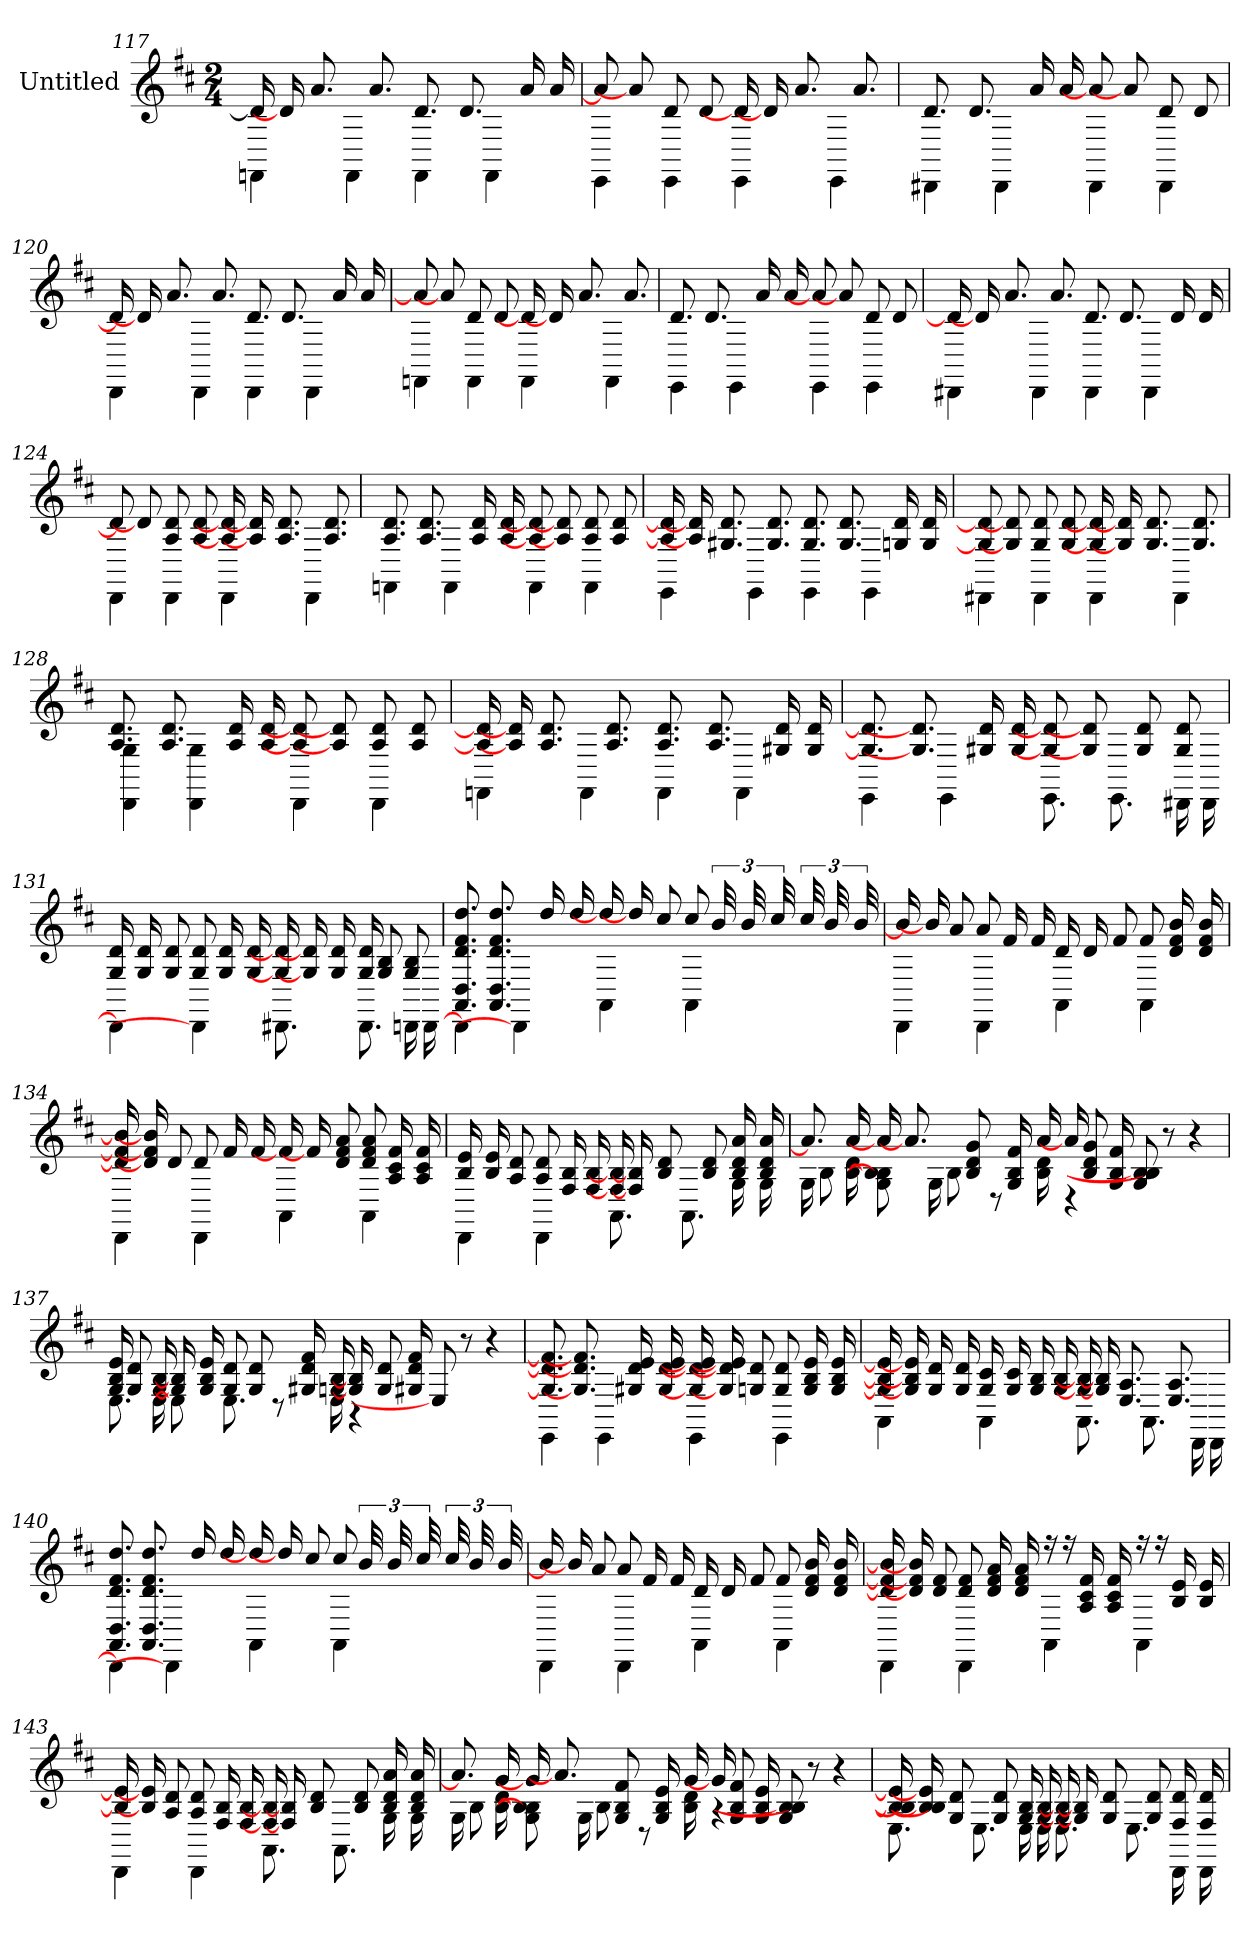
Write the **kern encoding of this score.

**kern
*part1
*staff1
*I"Untitled
*
*k[f#c#]
*M2/4
=117
*^
16d]	4FF
16d]	.
8.a	.
.	4FF
8.a	.
8.d	4FF
8.d	.
.	4FF
16a	.
16a	.
=118	=118
8a]	4EE
8a]	.
8d	4EE
8d	.
16d]	4EE
16d]	.
8.a	.
.	4EE
8.a	.
=119	=119
8.d	4DD#
8.d	.
.	4DD#
16a	.
16a	.
8a]	4DD#
8a]	.
8d	4DD#
8d	.
=120	=120
16d]	4DD
16d]	.
8.a	.
.	4DD
8.a	.
8.d	4DD
8.d	.
.	4DD
16a	.
16a	.
=121	=121
8a]	4FF
8a]	.
8d	4FF
8d	.
16d]	4FF
16d]	.
8.a	.
.	4FF
8.a	.
=122	=122
8.d	4EE
8.d	.
.	4EE
16a	.
16a	.
8a]	4EE
8a]	.
8d	4EE
8d	.
=123	=123
16d]	4DD#
16d]	.
8.a	.
.	4DD#
8.a	.
8.d	4DD#
8.d	.
.	4DD#
16d	.
16d	.
=124	=124
8d]	4DD
8d]	.
8d 8A	4DD
8d 8A	.
16d] 16A]	4DD
16d] 16A]	.
8.d 8.A	.
.	4DD
8.d 8.A	.
=125	=125
8.d 8.A	4FF
8.d 8.A	.
.	4FF
16d 16A	.
16d 16A	.
8d] 8A]	4FF
8d] 8A]	.
8d 8A	4FF
8d 8A	.
=126	=126
16d] 16A]	4EE
16d] 16A]	.
8.d 8.G#	.
.	4EE
8.d 8.G#	.
8.d 8.G#	4EE
8.d 8.G#	.
.	4EE
16d 16G	.
16d 16G	.
=127	=127
8d] 8G]	4DD#
8d] 8G]	.
8d 8G	4DD#
8d 8G	.
16d] 16G]	4DD#
16d] 16G]	.
8.d 8.G	.
.	4DD#
8.d 8.G	.
=128	=128
8.d 8.A	4G 4DD
8.d 8.A	.
.	4G 4DD
16d 16A	.
16d 16A	.
8d] 8A]	4DD
8d] 8A]	.
8d 8A	4DD
8d 8A	.
=129	=129
16d] 16A]	4FF
16d] 16A]	.
8.d 8.A	.
.	4FF
8.d 8.A	.
8.d 8.A	4FF
8.d 8.A	.
.	4FF
16d 16G#	.
16d 16G#	.
=130	=130
8.d] 8.G#]	4EE
8.d] 8.G#]	.
.	4EE
16d 16G#	.
16d 16G#	.
8d] 8G#]	8.EE
8d] 8G#]	.
.	8.EE
8d 8G#	.
8d 8G#	16DD#
.	16DD#
=131	=131
16d 16G	4DD#]
16d 16G	.
8d 8G	.
8d 8G	4DD#]
16d 16G	.
16d 16G	.
16d] 16G]	8.DD#
16d] 16G]	.
16d 16G	.
16d 16G	8.DD#
8B 8G	.
8B 8G	16DD
.	16DD
=132	=132
8.dd 8.f# 8.d 8.D 8.AA	4DD]
8.dd 8.f# 8.d 8.D 8.AA	.
.	4DD]
16dd	.
16dd	.
16dd]	4AA
16dd]	.
8cc#	.
8cc#	4AA
48b	.
48b	.
48cc#	.
48cc#	.
48b	.
48b	.
=133	=133
16b]	4DD
16b]	.
8a	.
8a	4DD
16f#	.
16f#	.
16d	4AA
16d	.
8f#	.
8f#	4AA
16b 16f# 16d	.
16b 16f# 16d	.
=134	=134
16b] 16f#] 16d]	4DD
16b] 16f#] 16d]	.
8d	.
8d	4DD
16f#	.
16f#	.
16f#]	4AA
16f#]	.
8a 8f# 8d	.
8a 8f# 8d	4AA
16f# 16c# 16A	.
16f# 16c# 16A	.
=135	=135
16e 16B	4DD
16e 16B	.
8d 8A	.
8d 8A	4DD
16B 16F#	.
16B 16F#	.
16B] 16F#]	8.AA
16B] 16F#]	.
8d 8B	.
.	8.AA
8d 8B	.
16a 16d 16B	16G
16a 16d 16B	16G
=136	=136
8.a]	16G
.	8B
16a	16d 16B
16a]	8B] 8B] 8G
8.a]	.
.	16G
.	8B
8g 8d 8B	.
.	8r
16f# 16B 16G	.
16a	16d 16B
16a]	4r
8g 8d 8B	.
16f# 16B 16G	.
2ryy	8B] 8B] 8G
.	8r
.	4r
=137	=137
16e 16B 16G	8.E
8d 8G	.
16B 16G	16E
16B] 16G]	8E]
16e 16B 16G	.
8d 8G	8.E
8d 8G	.
.	8r
16f# 16d 16G#	.
16B 16G	16E
16B] 16G]	4r
8d 8G	.
16f# 16d 16G#	.
2ryy	8E]
.	8r
.	4r
=138	=138
8.f#] 8.d] 8.G#]	4EE
8.f#] 8.d] 8.G#]	.
.	4EE
16e 16d 16G#	.
16e 16d 16G#	.
16e] 16d] 16G#]	4EE
16e] 16d] 16G#]	.
8d 8G	.
8d 8G	4EE
16e 16B 16G	.
16e 16B 16G	.
=139	=139
16e] 16B] 16G]	4AA
16e] 16B] 16G]	.
16d 16G	.
16d 16G	.
16c# 16G	4AA
16c# 16G	.
16B 16G	.
16B 16G	.
16B] 16G]	8.AA
16B] 16G]	.
8.A 8.E	.
.	8.AA
8.A 8.E	.
.	16DD
.	16DD
=140	=140
8.dd 8.f# 8.d 8.D 8.AA	4DD]
8.dd 8.f# 8.d 8.D 8.AA	.
.	4DD]
16dd	.
16dd	.
16dd]	4AA
16dd]	.
8cc#	.
8cc#	4AA
48b	.
48b	.
48cc#	.
48cc#	.
48b	.
48b	.
=141	=141
16b]	4DD
16b]	.
8a	.
8a	4DD
16f#	.
16f#	.
16d	4AA
16d	.
8f#	.
8f#	4AA
16b 16f# 16d	.
16b 16f# 16d	.
=142	=142
16b] 16f#] 16d]	4DD
16b] 16f#] 16d]	.
8f# 8d	.
8f# 8d	4DD
16a 16f# 16d	.
16a 16f# 16d	.
16r	4AA
16r	.
16f# 16c# 16A	.
16f# 16c# 16A	.
16r	4AA
16r	.
16e 16B	.
16e 16B	.
=143	=143
16e] 16B]	4DD
16e] 16B]	.
8d 8A	.
8d 8A	4DD
16B 16F#	.
16B 16F#	.
16B] 16F#]	8.AA
16B] 16F#]	.
8d 8B	.
.	8.AA
8d 8B	.
16a 16d 16B	16G
16a 16d 16B	16G
=144	=144
8.a]	16G
.	8B
16g	16d 16B
16g]	8B] 8B] 8G
8.a]	.
.	16G
.	8B
8f# 8B 8G	.
.	8r
16e 16B 16G	.
16g	16d 16B
16g]	4r
8f# 8B 8G	.
16e 16B 16G	.
2ryy	8B] 8B] 8G
.	8r
.	4r
=145	=145
16e] 16B] 16B]	8.E
16e] 16B] 16B]	.
8d 8G	.
.	8.E
8d 8G	.
16B 16G	16E
16B 16G	16E
16B] 16G]	8.E
16B] 16G]	.
8d 8G	.
.	8.E
8d 8G	.
16d 16F#	16DD
16d 16F#	16DD
*v	*v
=
*-
